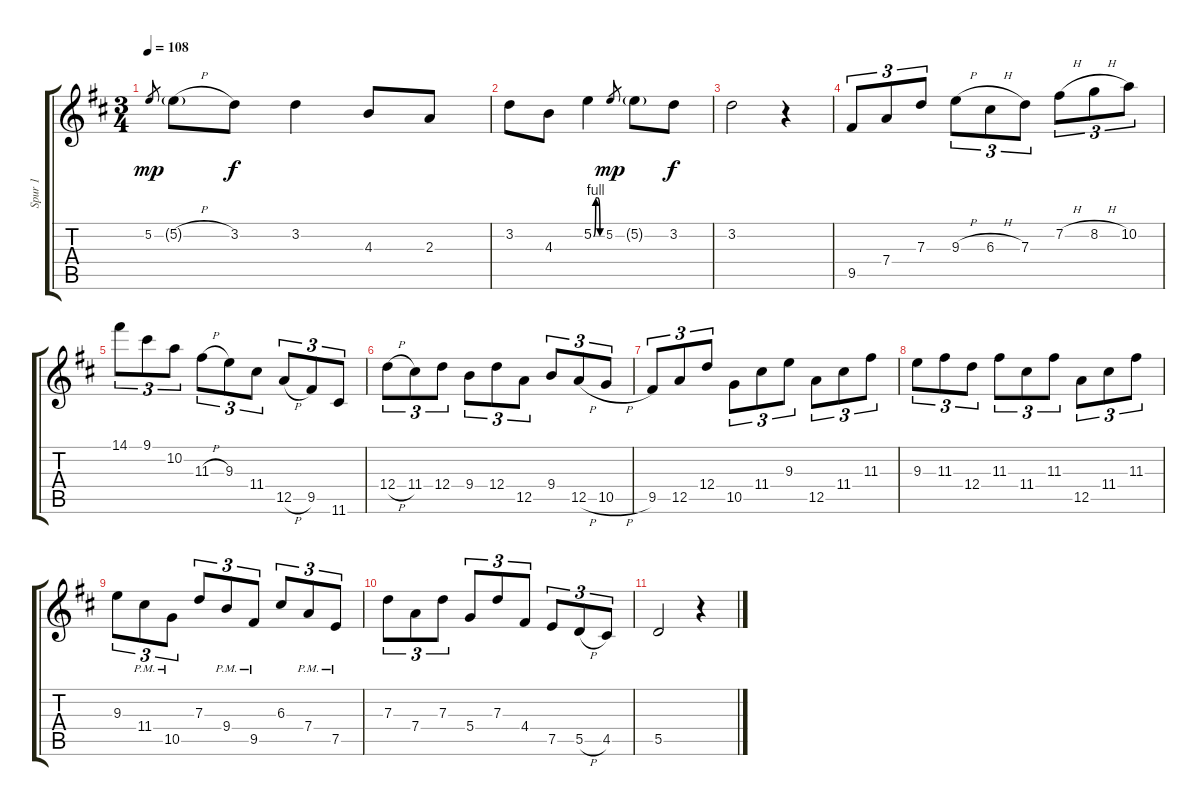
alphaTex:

\track ("Spur 1" "Spur 1") {instrument acousticguitarnylon}
\staff {score tabs}
\tuning (E4 B3 G3 D3 A2 D2) {hide}
\ts (3 4)
\tempo 108
\clef g2
\ks d
5.2.8{gr dy mp} 5.2{h g}.8 3.2.8{dy f} 3.2.4 4.3.8 2.3.8 |
3.2.8 4.3.8 5.2{be (custom 0 0 15 4 30 4 45 0 60 0)}.4 5.2.8{gr dy mp} 5.2{g}.8 3.2.8{dy f} |
3.2.2 r.4 |
9.5.8{tu (3 2)} 7.4.8{tu (3 2)} 7.3.8{tu (3 2)} 9.3{h}.8{tu (3 2)} 6.3{h}.8{tu (3 2)} 7.3.8{tu (3 2)} 7.2{h}.8{tu (3 2)} 8.2{h}.8{tu (3 2)} 10.2.8{tu (3 2)} |
14.1.8{tu (3 2)} 9.1.8{tu (3 2)} 10.2.8{tu (3 2)} 11.3{h}.8{tu (3 2)} 9.3.8{tu (3 2)} 11.4.8{tu (3 2)} 12.5{h}.8{tu (3 2)} 9.5.8{tu (3 2)} 11.6.8{tu (3 2)} |
12.4{h}.8{tu (3 2)} 11.4.8{tu (3 2)} 12.4.8{tu (3 2)} 9.4.8{tu (3 2)} 12.4.8{tu (3 2)} 12.5.8{tu (3 2)} 9.4.8{tu (3 2)} 12.5{h}.8{tu (3 2)} 10.5{h}.8{tu (3 2)} |
9.5.8{tu (3 2)} 12.5.8{tu (3 2)} 12.4.8{tu (3 2)} 10.5.8{tu (3 2)} 11.4.8{tu (3 2)} 9.3.8{tu (3 2)} 12.5.8{tu (3 2)} 11.4.8{tu (3 2)} 11.3.8{tu (3 2)} |
9.3.8{tu (3 2)} 11.3.8{tu (3 2)} 12.4.8{tu (3 2)} 11.3.8{tu (3 2)} 11.4.8{tu (3 2)} 11.3.8{tu (3 2)} 12.5.8{tu (3 2)} 11.4.8{tu (3 2)} 11.3.8{tu (3 2)} |
9.3.8{tu (3 2)} 11.4{pm}.8{tu (3 2)} 10.5{pm}.8{tu (3 2)} 7.3.8{tu (3 2)} 9.4{pm}.8{tu (3 2)} 9.5{pm}.8{tu (3 2)} 6.3.8{tu (3 2)} 7.4{pm}.8{tu (3 2)} 7.5{pm}.8{tu (3 2)} |
7.3.8{tu (3 2)} 7.4.8{tu (3 2)} 7.3.8{tu (3 2)} 5.4.8{tu (3 2)} 7.3.8{tu (3 2)} 4.4.8{tu (3 2)} 7.5.8{tu (3 2)} 5.5{h}.8{tu (3 2)} 4.5.8{tu (3 2)} |
5.5.2 r.4
